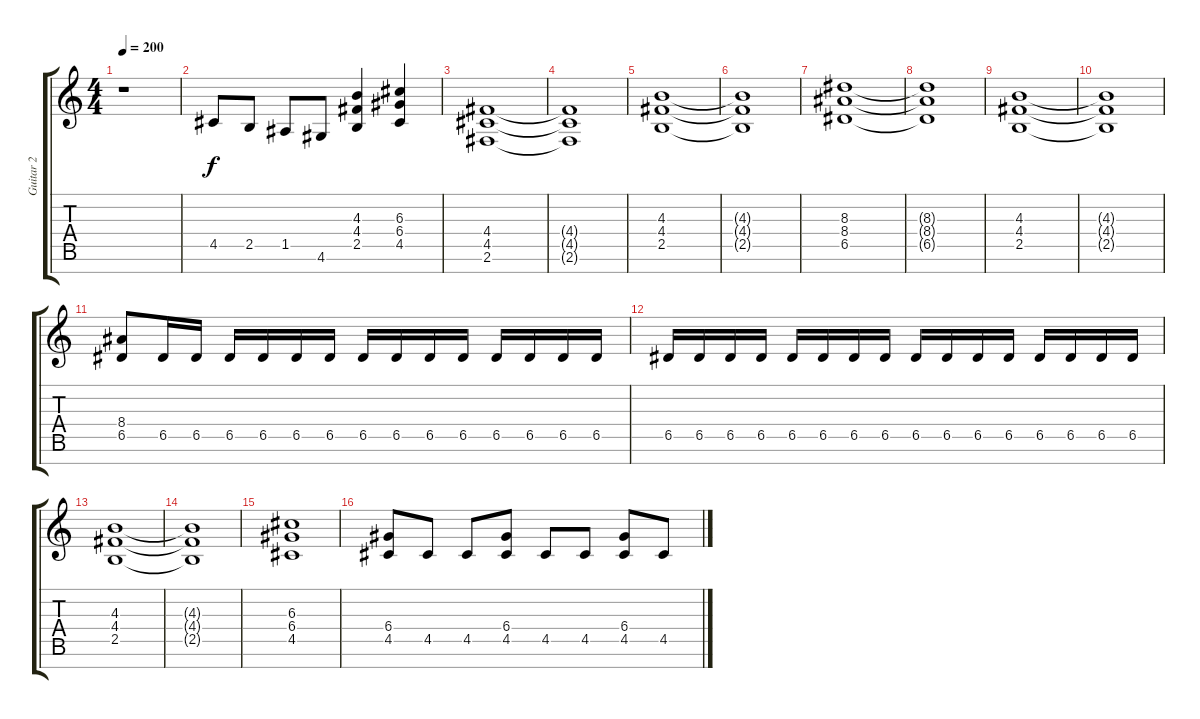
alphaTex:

\track ("Guitar 2" "Guitar 2") {instrument distortionguitar}
\staff {score tabs}
\tuning (E4 B3 G3 D3 A2 E2 B1) {hide}
\ts (4 4)
\tempo 200
\clef g2
\ks c
r.1{dy f} |
4.5.8 2.5.8 1.5.8 4.6.8 (4.3 4.4 2.5).4 (6.3 6.4 4.5).4 |
\section ("" "")
(4.4 4.5 2.6).1 |
(4.4{t} 4.5{t} 2.6{t}).1 |
(4.3 4.4 2.5).1 |
(4.3{t} 4.4{t} 2.5{t}).1 |
(8.3 8.4 6.5).1 |
(8.3{t} 8.4{t} 6.5{t}).1 |
(4.3 4.4 2.5).1 |
(4.3{t} 4.4{t} 2.5{t}).1 |
(8.4 6.5).8 6.5.16 6.5.16 6.5.16 6.5.16 6.5.16 6.5.16 6.5.16 6.5.16 6.5.16 6.5.16 6.5.16 6.5.16 6.5.16 6.5.16 |
6.5.16 6.5.16 6.5.16 6.5.16 6.5.16 6.5.16 6.5.16 6.5.16 6.5.16 6.5.16 6.5.16 6.5.16 6.5.16 6.5.16 6.5.16 6.5.16 |
(4.3 4.4 2.5).1 |
(4.3{t} 4.4{t} 2.5{t}).1 |
\section ("" "")
(6.3 6.4 4.5).1 |
(6.4 4.5).8 4.5.8 4.5.8 (6.4 4.5).8 4.5.8 4.5.8 (6.4 4.5).8 4.5.8
